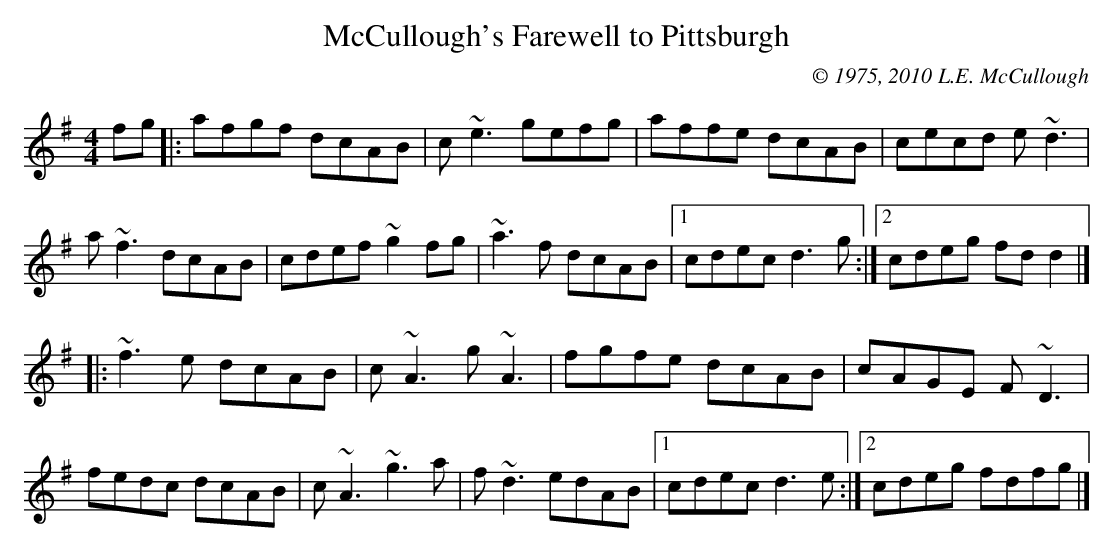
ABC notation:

X:1
T:McCullough's Farewell to Pittsburgh
C:© 1975, 2010 L.E. McCullough
M:4/4
L:1/8
K:Dmix
fg|:afgf dcAB|c~e3 gefg|affe dcAB|cecd e~d3|
a~f3 dcAB|cdef ~g2fg|~a3f dcAB|1 cdec d3g:|2 cdeg fdd2|]
|:~f3e dcAB|c~A3 g~A3|fgfe dcAB|cAGE F~D3|
fedc dcAB|c~A3 ~g3a|f~d3 edAB|1 cdec d3e:|2 cdeg fdfg|]
